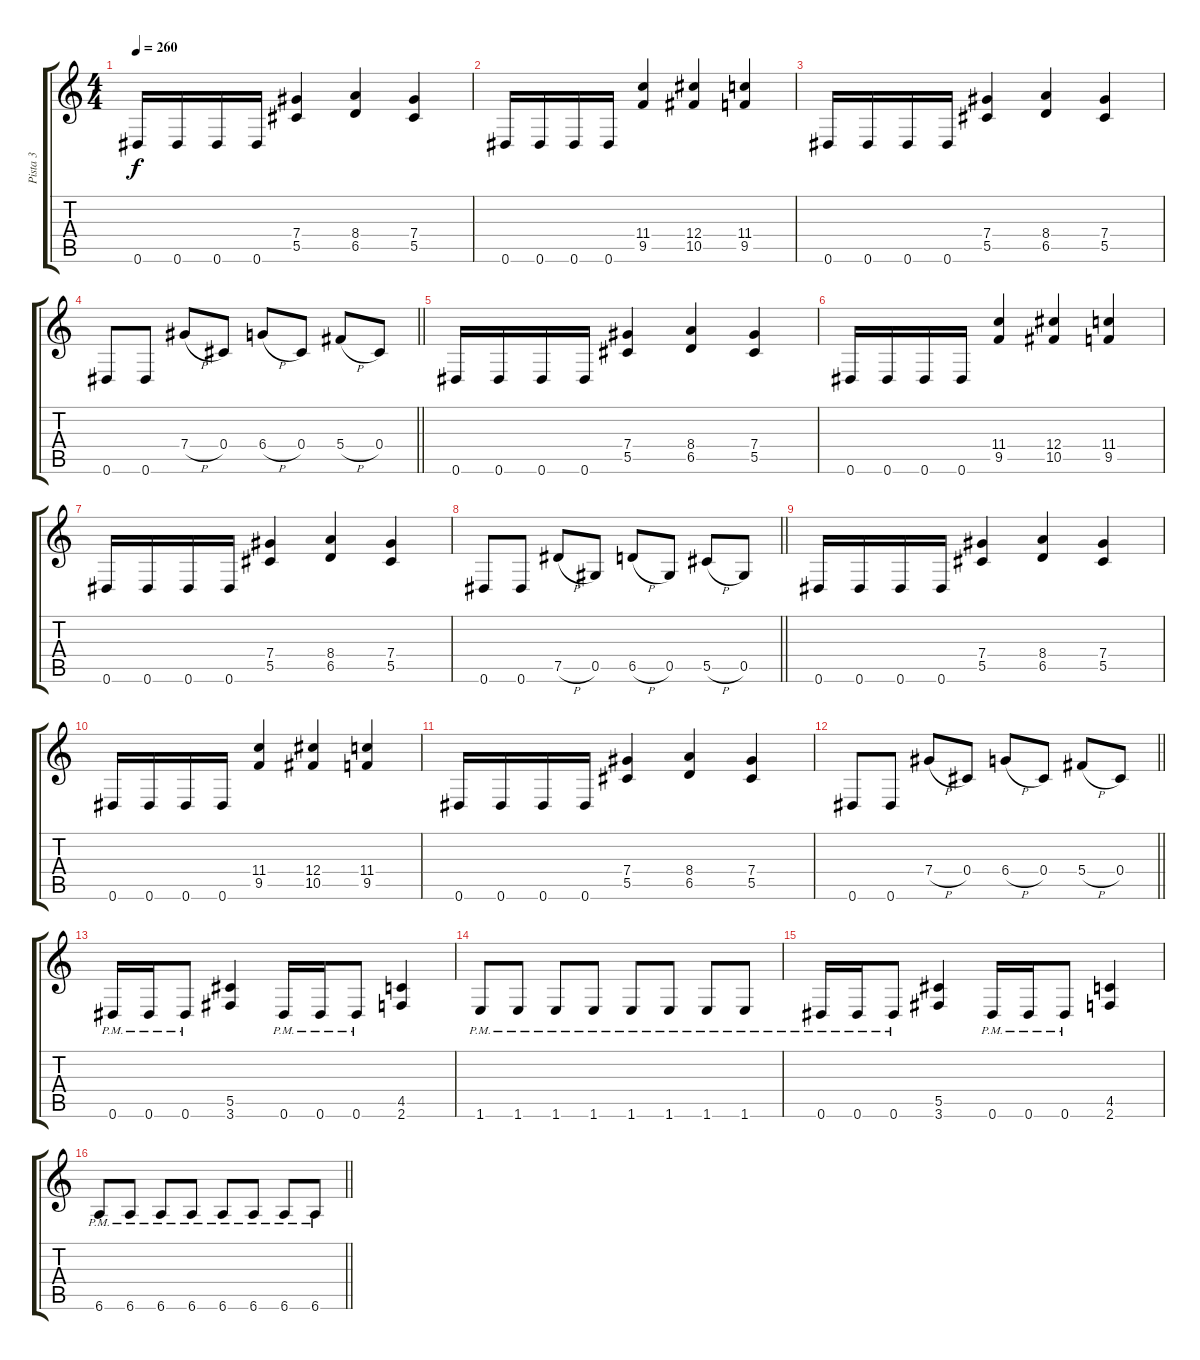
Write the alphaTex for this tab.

\track ("Pista 3" "Pista 3") {instrument distortionguitar}
\staff {score tabs}
\tuning (Eb4 Bb3 Gb3 Db3 Ab2 Eb2) {hide}
\ts (4 4)
\tempo 260
\clef g2
\ks c
0.6.16{dy f} 0.6.16 0.6.16 0.6.16 (7.4 5.5).4 (8.4 6.5).4 (7.4 5.5).4 |
0.6.16 0.6.16 0.6.16 0.6.16 (11.4 9.5).4 (12.4 10.5).4 (11.4 9.5).4 |
0.6.16 0.6.16 0.6.16 0.6.16 (7.4 5.5).4 (8.4 6.5).4 (7.4 5.5).4 |
\barLineRight lightlight
0.6.8 0.6.8 7.4{h}.8 0.4.8 6.4{h}.8 0.4.8 5.4{h}.8 0.4.8 |
0.6.16 0.6.16 0.6.16 0.6.16 (7.4 5.5).4 (8.4 6.5).4 (7.4 5.5).4 |
0.6.16 0.6.16 0.6.16 0.6.16 (11.4 9.5).4 (12.4 10.5).4 (11.4 9.5).4 |
0.6.16 0.6.16 0.6.16 0.6.16 (7.4 5.5).4 (8.4 6.5).4 (7.4 5.5).4 |
\barLineRight lightlight
0.6.8 0.6.8 7.5{h}.8 0.5.8 6.5{h}.8 0.5.8 5.5{h}.8 0.5.8 |
0.6.16 0.6.16 0.6.16 0.6.16 (7.4 5.5).4 (8.4 6.5).4 (7.4 5.5).4 |
0.6.16 0.6.16 0.6.16 0.6.16 (11.4 9.5).4 (12.4 10.5).4 (11.4 9.5).4 |
0.6.16 0.6.16 0.6.16 0.6.16 (7.4 5.5).4 (8.4 6.5).4 (7.4 5.5).4 |
\barLineRight lightlight
0.6.8 0.6.8 7.4{h}.8 0.4.8 6.4{h}.8 0.4.8 5.4{h}.8 0.4.8 |
0.6{pm}.16 0.6{pm}.16 0.6{pm}.8 (5.5 3.6).4 0.6{pm}.16 0.6{pm}.16 0.6{pm}.8 (4.5 2.6).4 |
1.6{pm}.8 1.6{pm}.8 1.6{pm}.8 1.6{pm}.8 1.6{pm}.8 1.6{pm}.8 1.6{pm}.8 1.6{pm}.8 |
0.6{pm}.16 0.6{pm}.16 0.6{pm}.8 (5.5 3.6).4 0.6{pm}.16 0.6{pm}.16 0.6{pm}.8 (4.5 2.6).4 |
\barLineRight lightlight
6.6{pm}.8 6.6{pm}.8 6.6{pm}.8 6.6{pm}.8 6.6{pm}.8 6.6{pm}.8 6.6{pm}.8 6.6{pm}.8
